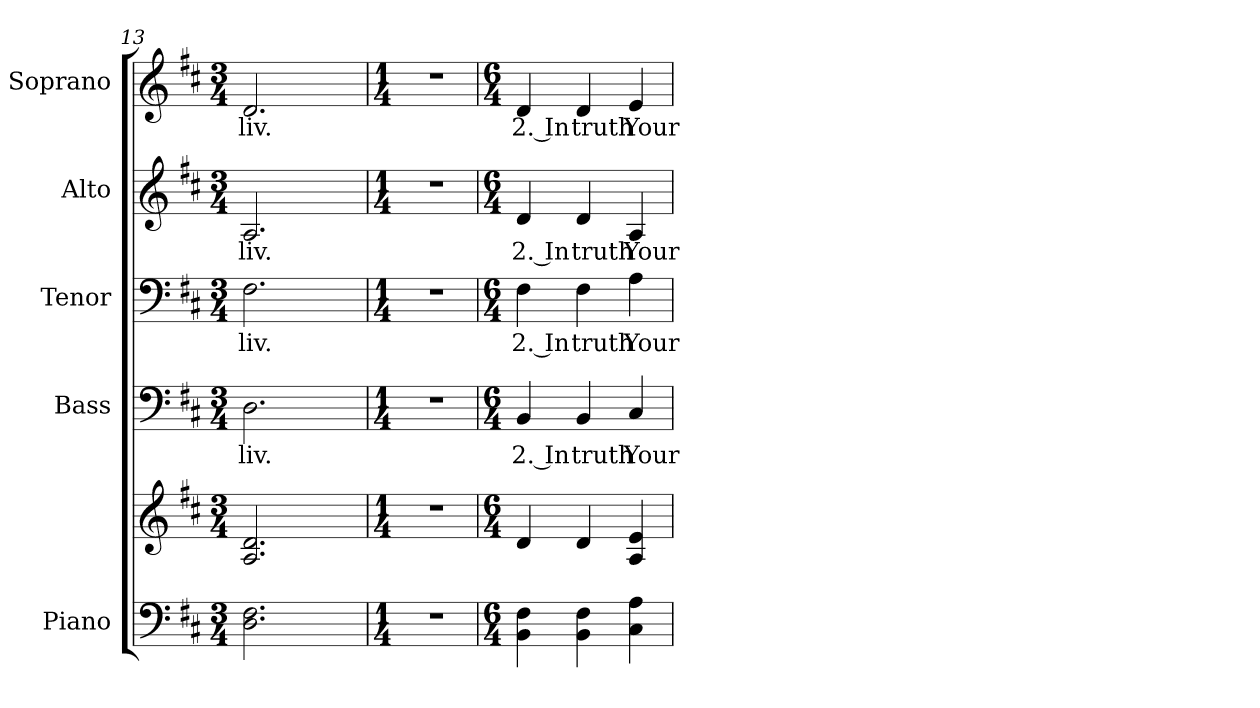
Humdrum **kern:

**kern	**kern	**kern	**text	**kern	**text	**kern	**text	**kern	**text
*part5	*part5	*part4	*part4	*part3	*part3	*part2	*part2	*part1	*part1
*staff6	*staff5	*staff4	*staff4	*staff3	*staff3	*staff2	*staff2	*staff1	*staff1
*I"Piano	*	*I"Bass	*	*I"Tenor	*	*I"Alto	*	*I"Soprano	*
*I'Pno.	*	*I'B.	*	*I'T.	*	*I'A.	*	*I'S.	*
!!LO:PB:g=z
*clefF4	*clefG2	*clefF4	*	*clefF4	*	*clefG2	*	*clefG2	*
*k[f#c#]	*k[f#c#]	*k[f#c#]	*	*k[f#c#]	*	*k[f#c#]	*	*k[f#c#]	*
*D:	*D:	*D:	*	*D:	*	*D:	*	*D:	*
*M3/4	*M3/4	*M3/4	*	*M3/4	*	*M3/4	*	*M3/4	*
=13	=13	=13	=13	=13	=13	=13	=13	=13	=13
*^	*^	*	*	*	*	*	*	*	*
!	!	!	!	!	!LO:LY:b:color=#000000	!	!	!	!	!	!
!	!	!	!	!	!	!	!LO:LY:b:color=#000000	!	!	!	!
!	!	!	!	!	!	!	!	!	!LO:LY:b:color=#000000	!	!
!	!	!	!	!	!	!	!	!	!	!	!LO:LY:b:color=#000000
2.Di\ 2.F#i	4ryy	2.Ai/ 2.di	4ryy	2.Di\	liv.	2.F#i\	liv.	2.Ai/	liv.	2.di/	liv.
.	4ryy	.	4ryy	.	.	.	.	.	.	.	.
.	4ryy	.	4ryy	.	.	.	.	.	.	.	.
*v	*v	*	*	*	*	*	*	*	*	*	*
*	*v	*v	*	*	*	*	*	*	*	*
=14	=14	=14	=14	=14	=14	=14	=14	=14	=14
*M1/4	*M1/4	*M1/4	*	*M1/4	*	*M1/4	*	*M1/4	*
*^	*^	*	*	*	*	*	*	*	*
!LO:N:vis=1	!	!LO:N:vis=1	!	!LO:N:vis=1	!	!LO:N:vis=1	!	!LO:N:vis=1	!	!LO:N:vis=1	!
*v	*v	*	*	*	*	*	*	*	*	*	*
*	*v	*v	*	*	*	*	*	*	*	*
4r	4r	4r	.	4r	.	4r	.	4r	.
!!LO:PB:g=z
=15	=15	=15	=15	=15	=15	=15	=15	=15	=15
*M6/4	*M6/4	*M6/4	*	*M6/4	*	*M6/4	*	*M6/4	*
!	!	!	!LO:LY:b:color=#000000	!	!	!	!	!	!
!	!	!	!	!	!LO:LY:b:color=#000000	!	!	!	!
!	!	!	!	!	!	!	!LO:LY:b:color=#000000	!	!
!	!	!	!	!	!	!	!	!	!LO:LY:b:color=#000000
4BBi\ 4F#i	4di/	4BBi/	2. In	4F#i\	2. In	4di/	2. In	4di/	2. In
!	!	!	!LO:LY:b:color=#000000	!	!	!	!	!	!
!	!	!	!	!	!LO:LY:b:color=#000000	!	!	!	!
!	!	!	!	!	!	!	!LO:LY:b:color=#000000	!	!
!	!	!	!	!	!	!	!	!	!LO:LY:b:color=#000000
4BBi\ 4F#i	4di/	4BBi/	truth	4F#i\	truth	4di/	truth	4di/	truth
!	!	!	!LO:LY:b:color=#000000	!	!	!	!	!	!
!	!	!	!	!	!LO:LY:b:color=#000000	!	!	!	!
!	!	!	!	!	!	!	!LO:LY:b:color=#000000	!	!
!	!	!	!	!	!	!	!	!	!LO:LY:b:color=#000000
4C#i\ 4Ai	4Ai/ 4ei	4C#i/	Your	4Ai\	Your	4Ai/	Your	4ei/	Your
=	=	=	=	=	=	=	=	=	=
*-	*-	*-	*-	*-	*-	*-	*-	*-	*-
